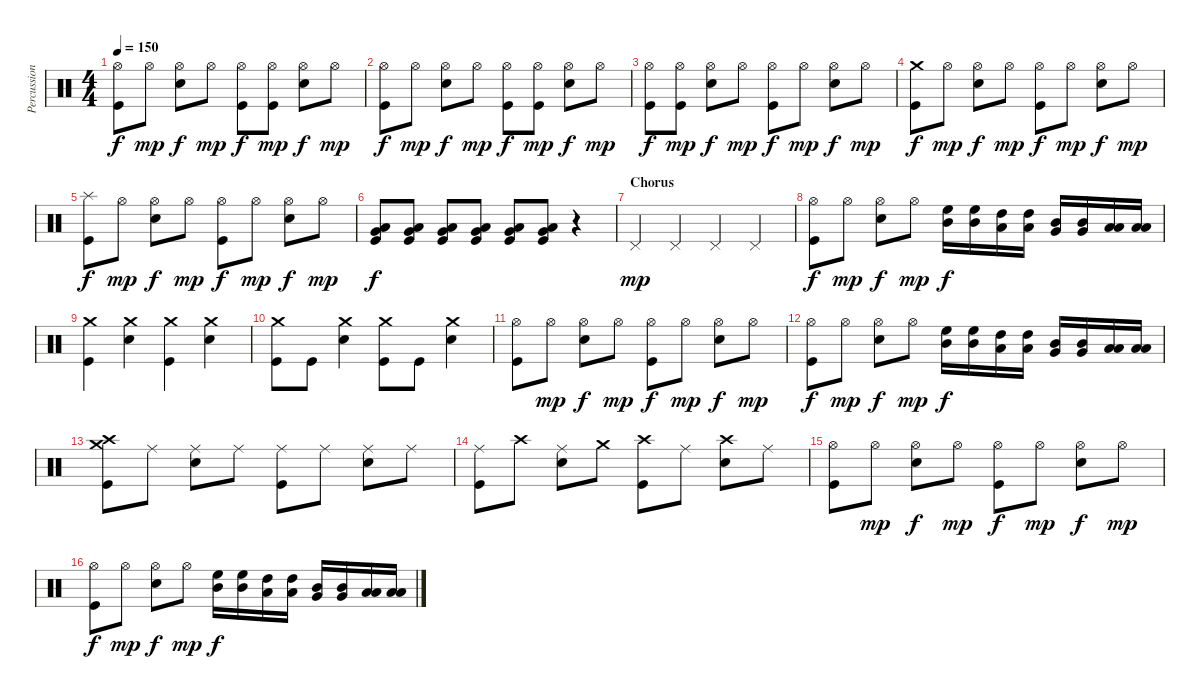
\track ("Percussion" "Percussion") {instrument percussion}
\staff {score}
\articulation defaults
\ts (4 4)
\tempo 150
\clef neutral
\ks c
("Hi-Hat (open)" "Kick (hit)").8{dy f} "Hi-Hat (open)".8{dy mp} ("Hi-Hat (open)" "Electric Snare (hit)").8{dy f} "Hi-Hat (open)".8{dy mp} ("Hi-Hat (open)" "Kick (hit)").8{dy f} ("Hi-Hat (open)" "Kick (hit)").8{dy mp} ("Hi-Hat (open)" "Electric Snare (hit)").8{dy f} "Hi-Hat (open)".8{dy mp} |
("Hi-Hat (open)" "Kick (hit)").8{dy f} "Hi-Hat (open)".8{dy mp} ("Hi-Hat (open)" "Electric Snare (hit)").8{dy f} "Hi-Hat (open)".8{dy mp} ("Hi-Hat (open)" "Kick (hit)").8{dy f} ("Hi-Hat (open)" "Kick (hit)").8{dy mp} ("Hi-Hat (open)" "Electric Snare (hit)").8{dy f} "Hi-Hat (open)".8{dy mp} |
("Hi-Hat (open)" "Kick (hit)").8{dy f} ("Hi-Hat (open)" "Kick (hit)").8{dy mp} ("Hi-Hat (open)" "Electric Snare (hit)").8{dy f} "Hi-Hat (open)".8{dy mp} ("Hi-Hat (open)" "Kick (hit)").8{dy f} "Hi-Hat (open)".8{dy mp} ("Hi-Hat (open)" "Electric Snare (hit)").8{dy f} "Hi-Hat (open)".8{dy mp} |
("Crash medium (hit)" "Kick (hit)").8{dy f} "Hi-Hat (open)".8{dy mp} ("Hi-Hat (open)" "Electric Snare (hit)").8{dy f} "Hi-Hat (open)".8{dy mp} ("Hi-Hat (open)" "Kick (hit)").8{dy f} "Hi-Hat (open)".8{dy mp} ("Hi-Hat (open)" "Electric Snare (hit)").8{dy f} "Hi-Hat (open)".8{dy mp} |
("Splash (hit)" "Kick (hit)").8{dy f} "Hi-Hat (open)".8{dy mp} ("Hi-Hat (open)" "Electric Snare (hit)").8{dy f} "Hi-Hat (open)".8{dy mp} ("Hi-Hat (open)" "Kick (hit)").8{dy f} "Hi-Hat (open)".8{dy mp} ("Hi-Hat (open)" "Electric Snare (hit)").8{dy f} "Hi-Hat (open)".8{dy mp} |
("Low Floor Tom (hit)" "Very Low Tom (hit)" "Kick (hit)").8{dy f} ("Low Floor Tom (hit)" "Very Low Tom (hit)" "Kick (hit)").8 ("Low Floor Tom (hit)" "Very Low Tom (hit)" "Kick (hit)").8 ("Low Floor Tom (hit)" "Very Low Tom (hit)" "Kick (hit)").8 ("Low Floor Tom (hit)" "Very Low Tom (hit)" "Kick (hit)").8 ("Low Floor Tom (hit)" "Very Low Tom (hit)" "Kick (hit)").8 r.4 |
\section ("" "Chorus")
"Pedal Hi-Hat (hit)".4{dy mp} "Pedal Hi-Hat (hit)".4 "Pedal Hi-Hat (hit)".4 "Pedal Hi-Hat (hit)".4 |
("Hi-Hat (open)" "Kick (hit)").8{dy f} "Hi-Hat (open)".8{dy mp} ("Hi-Hat (open)" "Electric Snare (hit)").8{dy f} "Hi-Hat (open)".8{dy mp} ("High Floor Tom (hit)" "Mid Tom (hit)").16{dy f} ("High Floor Tom (hit)" "Mid Tom (hit)").16 ("High Tom (hit)" "Low Tom (hit)").16 ("High Tom (hit)" "Low Tom (hit)").16 ("Mid Tom (hit)" "Very Low Tom (hit)").16 ("Mid Tom (hit)" "Very Low Tom (hit)").16 ("Low Tom (hit)" "Low Floor Tom (hit)").16 ("Low Tom (hit)" "Low Floor Tom (hit)").16 |
("Crash medium (hit)" "Kick (hit)").4 ("Crash medium (hit)" "Electric Snare (hit)").4 ("Crash medium (hit)" "Kick (hit)").4 ("Crash medium (hit)" "Electric Snare (hit)").4 |
("Crash medium (hit)" "Kick (hit)").8 "Kick (hit)".8 ("Crash medium (hit)" "Electric Snare (hit)").4 ("Crash medium (hit)" "Kick (hit)").8 "Kick (hit)".8 ("Crash medium (hit)" "Electric Snare (hit)").4 |
("Hi-Hat (open)" "Kick (hit)").8 "Hi-Hat (open)".8{dy mp} ("Hi-Hat (open)" "Electric Snare (hit)").8{dy f} "Hi-Hat (open)".8{dy mp} ("Hi-Hat (open)" "Kick (hit)").8{dy f} "Hi-Hat (open)".8{dy mp} ("Hi-Hat (open)" "Electric Snare (hit)").8{dy f} "Hi-Hat (open)".8{dy mp} |
("Hi-Hat (open)" "Kick (hit)").8{dy f} "Hi-Hat (open)".8{dy mp} ("Hi-Hat (open)" "Electric Snare (hit)").8{dy f} "Hi-Hat (open)".8{dy mp} ("High Floor Tom (hit)" "Mid Tom (hit)").16{dy f} ("High Floor Tom (hit)" "Mid Tom (hit)").16 ("High Tom (hit)" "Low Tom (hit)").16 ("High Tom (hit)" "Low Tom (hit)").16 ("Mid Tom (hit)" "Very Low Tom (hit)").16 ("Mid Tom (hit)" "Very Low Tom (hit)").16 ("Low Tom (hit)" "Low Floor Tom (hit)").16 ("Low Tom (hit)" "Low Floor Tom (hit)").16 |
("Crash medium (hit)" "Crash high (hit)" "Kick (hit)").8 "Ride (middle)".8 ("Ride (middle)" "Electric Snare (hit)").8 "Ride (middle)".8 ("Ride (middle)" "Kick (hit)").8 "Ride (middle)".8 ("Ride (middle)" "Electric Snare (hit)").8 "Ride (middle)".8 |
("Ride (middle)" "Kick (hit)").8 "Crash high (hit)".8 ("Ride (middle)" "Electric Snare (hit)").8 "Crash medium (hit)".8 ("Crash high (hit)" "Kick (hit)").8 "Ride (middle)".8 ("Crash high (hit)" "Electric Snare (hit)").8 "Ride (middle)".8 |
("Hi-Hat (open)" "Kick (hit)").8 "Hi-Hat (open)".8{dy mp} ("Hi-Hat (open)" "Electric Snare (hit)").8{dy f} "Hi-Hat (open)".8{dy mp} ("Hi-Hat (open)" "Kick (hit)").8{dy f} "Hi-Hat (open)".8{dy mp} ("Hi-Hat (open)" "Electric Snare (hit)").8{dy f} "Hi-Hat (open)".8{dy mp} |
("Hi-Hat (open)" "Kick (hit)").8{dy f} "Hi-Hat (open)".8{dy mp} ("Hi-Hat (open)" "Electric Snare (hit)").8{dy f} "Hi-Hat (open)".8{dy mp} ("High Floor Tom (hit)" "Mid Tom (hit)").16{dy f} ("High Floor Tom (hit)" "Mid Tom (hit)").16 ("High Tom (hit)" "Low Tom (hit)").16 ("High Tom (hit)" "Low Tom (hit)").16 ("Mid Tom (hit)" "Very Low Tom (hit)").16 ("Mid Tom (hit)" "Very Low Tom (hit)").16 ("Low Tom (hit)" "Low Floor Tom (hit)").16 ("Low Tom (hit)" "Low Floor Tom (hit)").16
